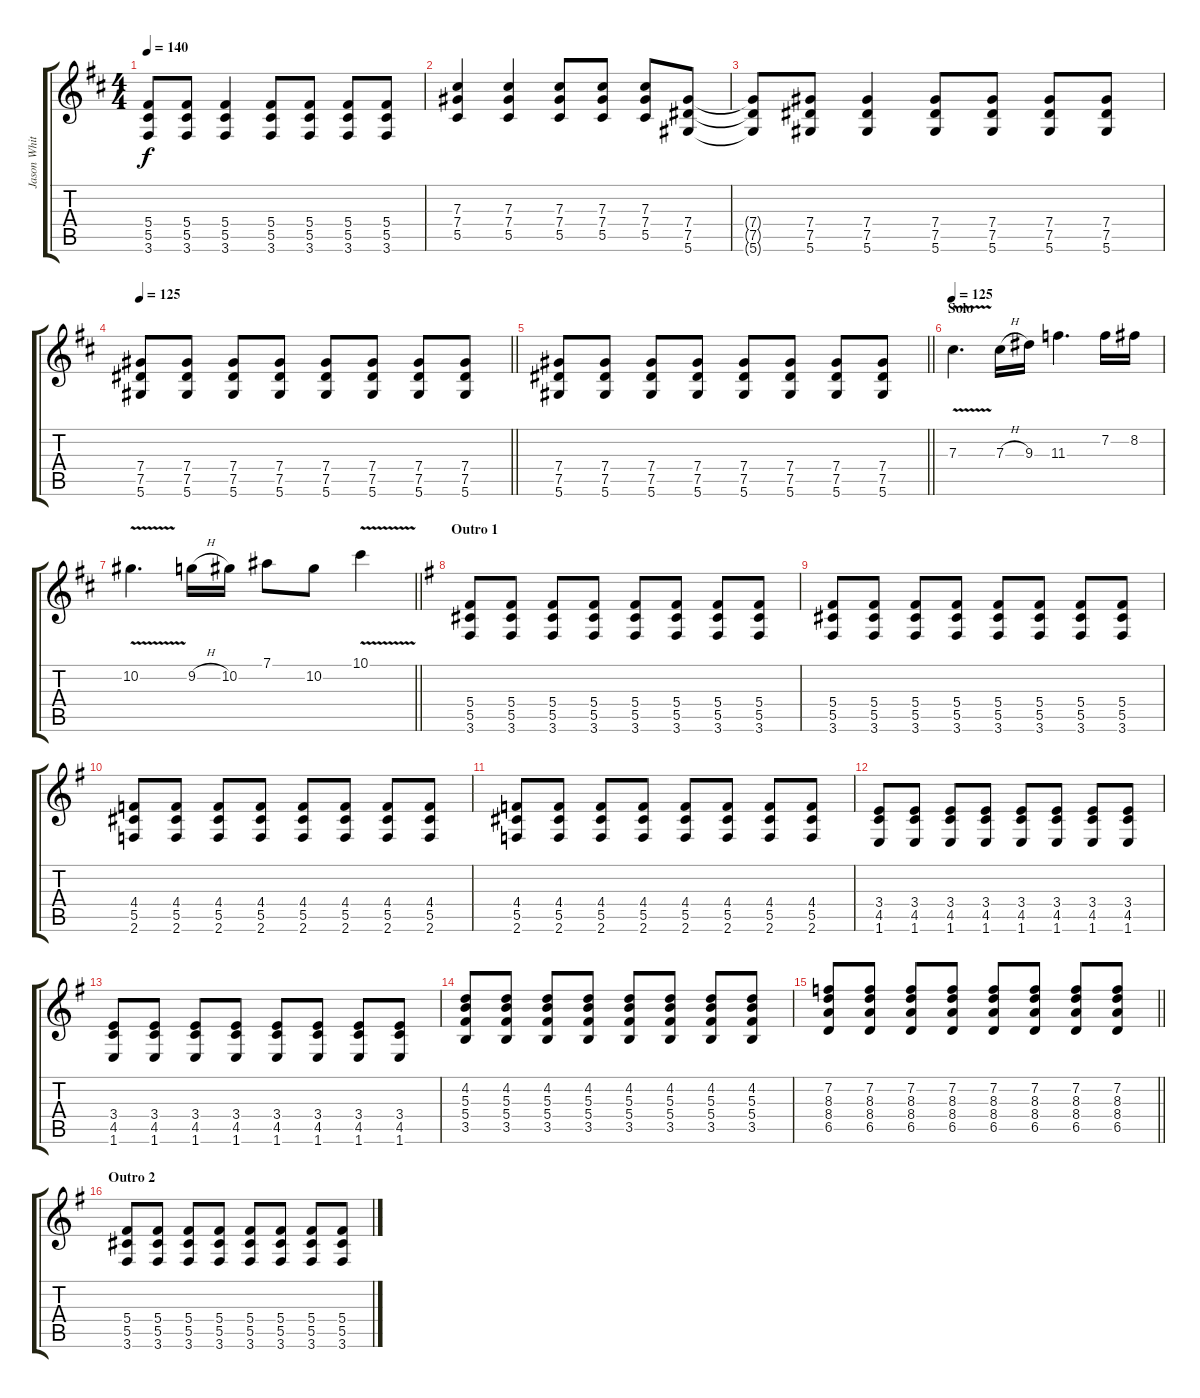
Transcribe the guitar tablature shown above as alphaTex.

\track ("Jason White (Lead Guitar)" "Jason Whit") {instrument distortionguitar}
\staff {score tabs}
\tuning (Eb4 Bb3 Gb3 Db3 Ab2 Eb2) {hide}
\ts (4 4)
\tempo 140
\clef g2
\ks d
(5.4{t} 5.5{t} 3.6{t}).8{dy f} (5.4 5.5 3.6).8 (5.4 5.5 3.6).4 (5.4 5.5 3.6).8 (5.4 5.5 3.6).8 (5.4 5.5 3.6).8 (5.4 5.5 3.6).8 |
(7.3 7.4 5.5).4 (7.3 7.4 5.5).4 (7.3 7.4 5.5).8 (7.3 7.4 5.5).8 (7.3 7.4 5.5).8 (7.4 7.5 5.6).8 |
(7.4{t} 7.5{t} 5.6{t}).8 (7.4 7.5 5.6).8 (7.4 7.5 5.6).4 (7.4 7.5 5.6).8 (7.4 7.5 5.6).8 (7.4 7.5 5.6).8 (7.4 7.5 5.6).8 |
\tempo 125
\barLineRight lightlight
(7.4 7.5 5.6).8 (7.4 7.5 5.6).8 (7.4 7.5 5.6).8 (7.4 7.5 5.6).8 (7.4 7.5 5.6).8 (7.4 7.5 5.6).8 (7.4 7.5 5.6).8 (7.4 7.5 5.6).8 |
\barLineRight lightlight
(7.4 7.5 5.6).8 (7.4 7.5 5.6).8 (7.4 7.5 5.6).8 (7.4 7.5 5.6).8 (7.4 7.5 5.6).8 (7.4 7.5 5.6).8 (7.4 7.5 5.6).8 (7.4 7.5 5.6).8 |
\section ("" "Solo")
\tempo 125
7.3{v}.4{d} 7.3{h}.16 9.3.16 11.3.4{d} 7.2.16 8.2.16 |
\barLineRight lightlight
10.2{v}.4{d} 9.2{h}.16 10.2.16 7.1.8 10.2.8 10.1{v}.4 |
\section ("" "Outro 1")
\ks g
(5.4 5.5 3.6).8 (5.4 5.5 3.6).8 (5.4 5.5 3.6).8 (5.4 5.5 3.6).8 (5.4 5.5 3.6).8 (5.4 5.5 3.6).8 (5.4 5.5 3.6).8 (5.4 5.5 3.6).8 |
(5.4 5.5 3.6).8 (5.4 5.5 3.6).8 (5.4 5.5 3.6).8 (5.4 5.5 3.6).8 (5.4 5.5 3.6).8 (5.4 5.5 3.6).8 (5.4 5.5 3.6).8 (5.4 5.5 3.6).8 |
(4.4 5.5 2.6).8 (4.4 5.5 2.6).8 (4.4 5.5 2.6).8 (4.4 5.5 2.6).8 (4.4 5.5 2.6).8 (4.4 5.5 2.6).8 (4.4 5.5 2.6).8 (4.4 5.5 2.6).8 |
(4.4 5.5 2.6).8 (4.4 5.5 2.6).8 (4.4 5.5 2.6).8 (4.4 5.5 2.6).8 (4.4 5.5 2.6).8 (4.4 5.5 2.6).8 (4.4 5.5 2.6).8 (4.4 5.5 2.6).8 |
(3.4 4.5 1.6).8 (3.4 4.5 1.6).8 (3.4 4.5 1.6).8 (3.4 4.5 1.6).8 (3.4 4.5 1.6).8 (3.4 4.5 1.6).8 (3.4 4.5 1.6).8 (3.4 4.5 1.6).8 |
(3.4 4.5 1.6).8 (3.4 4.5 1.6).8 (3.4 4.5 1.6).8 (3.4 4.5 1.6).8 (3.4 4.5 1.6).8 (3.4 4.5 1.6).8 (3.4 4.5 1.6).8 (3.4 4.5 1.6).8 |
(4.2 5.3 5.4 3.5).8 (4.2 5.3 5.4 3.5).8 (4.2 5.3 5.4 3.5).8 (4.2 5.3 5.4 3.5).8 (4.2 5.3 5.4 3.5).8 (4.2 5.3 5.4 3.5).8 (4.2 5.3 5.4 3.5).8 (4.2 5.3 5.4 3.5).8 |
\barLineRight lightlight
(7.2 8.3 8.4 6.5).8 (7.2 8.3 8.4 6.5).8 (7.2 8.3 8.4 6.5).8 (7.2 8.3 8.4 6.5).8 (7.2 8.3 8.4 6.5).8 (7.2 8.3 8.4 6.5).8 (7.2 8.3 8.4 6.5).8 (7.2 8.3 8.4 6.5).8 |
\section ("" "Outro 2")
(5.4 5.5 3.6).8 (5.4 5.5 3.6).8 (5.4 5.5 3.6).8 (5.4 5.5 3.6).8 (5.4 5.5 3.6).8 (5.4 5.5 3.6).8 (5.4 5.5 3.6).8 (5.4 5.5 3.6).8
